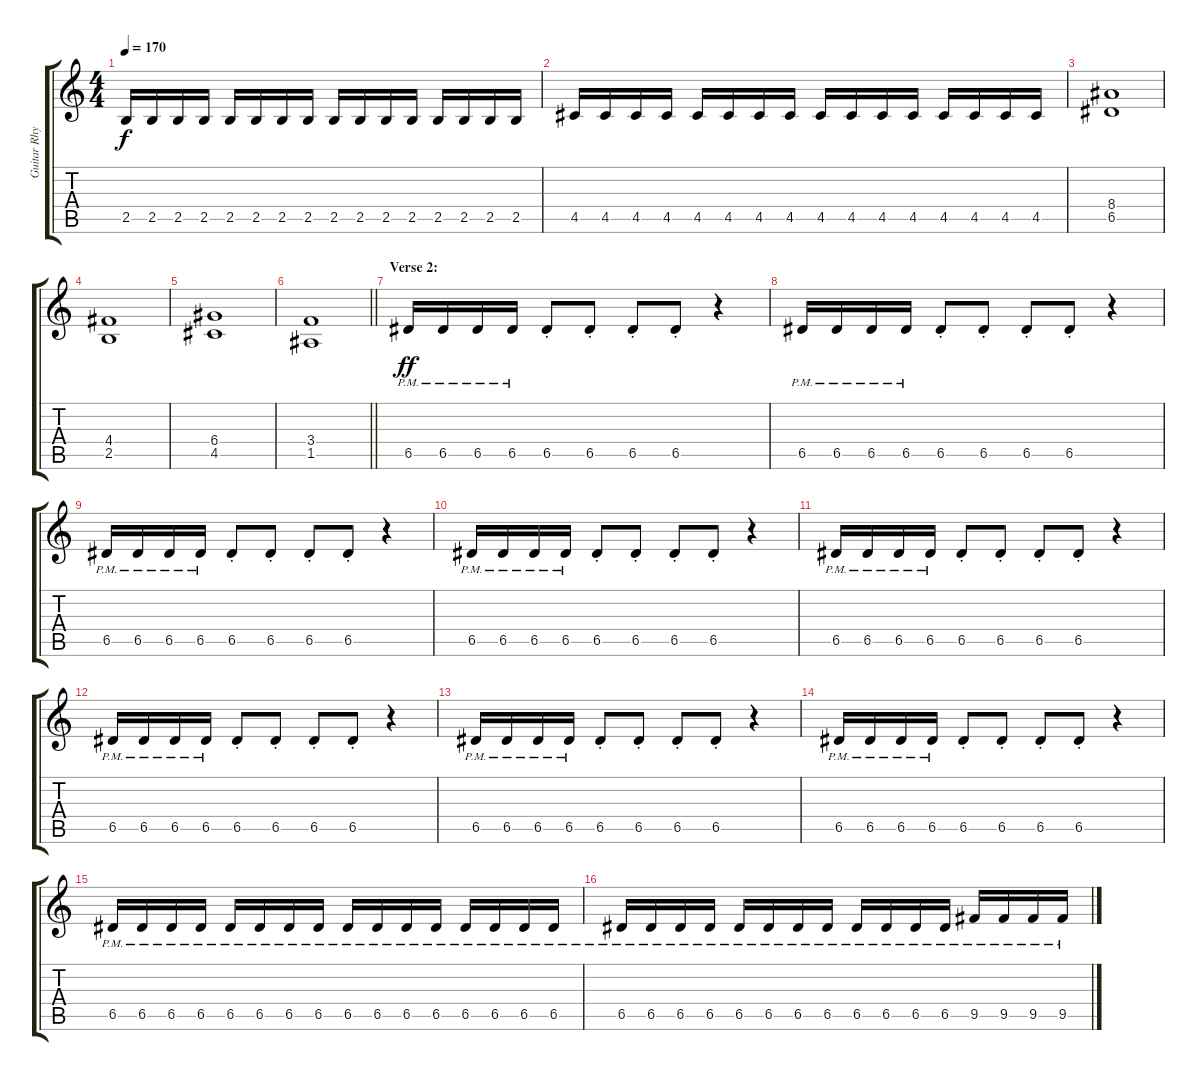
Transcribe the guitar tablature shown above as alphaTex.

\track ("Guitar Rhythm" "Guitar Rhy") {instrument distortionguitar}
\staff {score tabs}
\tuning (E4 B3 G3 D3 A2 E2) {hide}
\ts (4 4)
\tempo 170
\clef g2
\ks c
2.5.16{dy f} 2.5.16 2.5.16 2.5.16 2.5.16 2.5.16 2.5.16 2.5.16 2.5.16 2.5.16 2.5.16 2.5.16 2.5.16 2.5.16 2.5.16 2.5.16 |
4.5.16 4.5.16 4.5.16 4.5.16 4.5.16 4.5.16 4.5.16 4.5.16 4.5.16 4.5.16 4.5.16 4.5.16 4.5.16 4.5.16 4.5.16 4.5.16 |
(8.4 6.5).1 |
(4.4 2.5).1 |
(6.4 4.5).1 |
\barLineRight lightlight
(3.4 1.5).1 |
\section ("" "Verse 2:")
6.5{pm}.16{dy ff} 6.5{pm}.16 6.5{pm}.16 6.5{pm}.16 6.5{st}.8 6.5{st}.8 6.5{st}.8 6.5{st}.8 r.4 |
6.5{pm}.16 6.5{pm}.16 6.5{pm}.16 6.5{pm}.16 6.5{st}.8 6.5{st}.8 6.5{st}.8 6.5{st}.8 r.4 |
6.5{pm}.16 6.5{pm}.16 6.5{pm}.16 6.5{pm}.16 6.5{st}.8 6.5{st}.8 6.5{st}.8 6.5{st}.8 r.4 |
6.5{pm}.16 6.5{pm}.16 6.5{pm}.16 6.5{pm}.16 6.5{st}.8 6.5{st}.8 6.5{st}.8 6.5{st}.8 r.4 |
6.5{pm}.16 6.5{pm}.16 6.5{pm}.16 6.5{pm}.16 6.5{st}.8 6.5{st}.8 6.5{st}.8 6.5{st}.8 r.4 |
6.5{pm}.16 6.5{pm}.16 6.5{pm}.16 6.5{pm}.16 6.5{st}.8 6.5{st}.8 6.5{st}.8 6.5{st}.8 r.4 |
6.5{pm}.16 6.5{pm}.16 6.5{pm}.16 6.5{pm}.16 6.5{st}.8 6.5{st}.8 6.5{st}.8 6.5{st}.8 r.4 |
6.5{pm}.16 6.5{pm}.16 6.5{pm}.16 6.5{pm}.16 6.5{st}.8 6.5{st}.8 6.5{st}.8 6.5{st}.8 r.4 |
6.5{pm}.16 6.5{pm}.16 6.5{pm}.16 6.5{pm}.16 6.5{pm}.16 6.5{pm}.16 6.5{pm}.16 6.5{pm}.16 6.5{pm}.16 6.5{pm}.16 6.5{pm}.16 6.5{pm}.16 6.5{pm}.16 6.5{pm}.16 6.5{pm}.16 6.5{pm}.16 |
6.5{pm}.16 6.5{pm}.16 6.5{pm}.16 6.5{pm}.16 6.5{pm}.16 6.5{pm}.16 6.5{pm}.16 6.5{pm}.16 6.5{pm}.16 6.5{pm}.16 6.5{pm}.16 6.5{pm}.16 9.5{pm}.16 9.5{pm}.16 9.5{pm}.16 9.5{pm}.16
